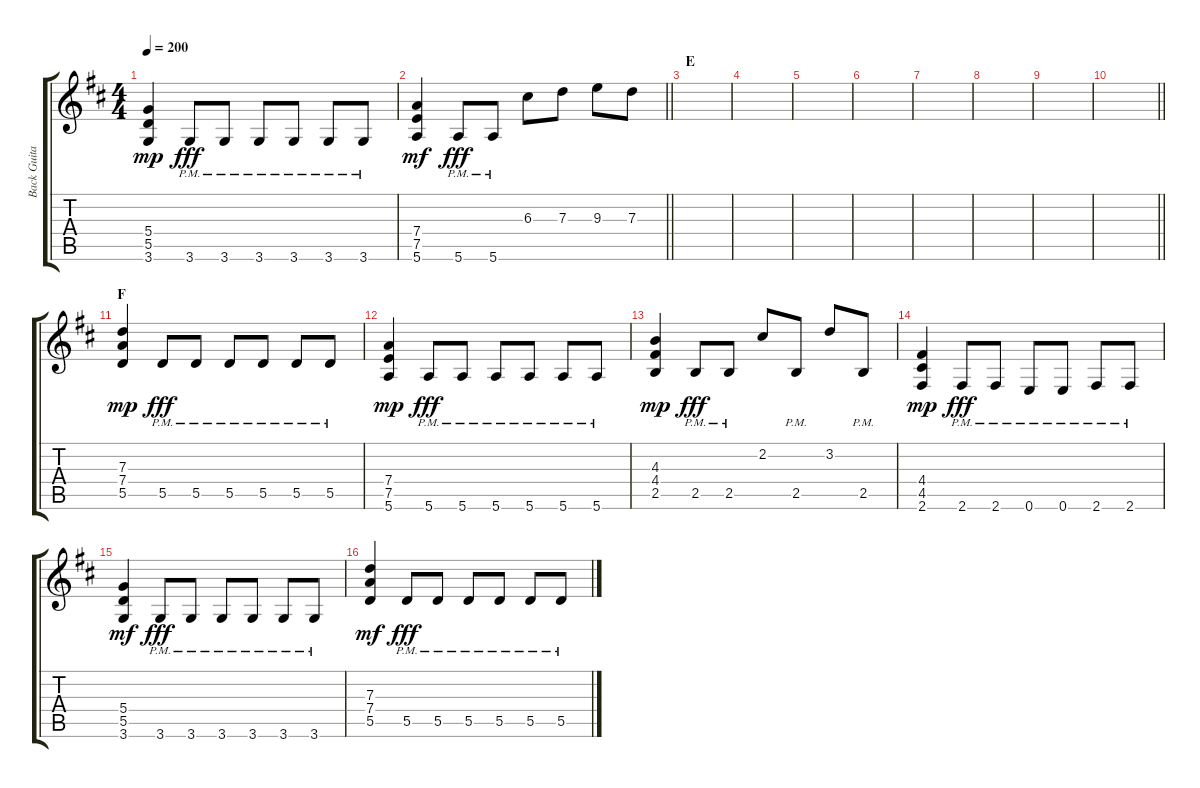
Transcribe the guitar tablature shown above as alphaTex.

\track ("Back Guitar(Left ch.)" "Back Guita") {instrument distortionguitar}
\staff {score tabs}
\tuning (E4 B3 G3 D3 A2 E2) {hide}
\ts (4 4)
\tempo 200
\clef g2
\ks d
(5.4 5.5 3.6).4{dy mp} 3.6{pm}.8{dy fff} 3.6{pm}.8 3.6{pm}.8 3.6{pm}.8 3.6{pm}.8 3.6{pm}.8 |
\barLineRight lightlight
(7.4 7.5 5.6).4{dy mf} 5.6{pm}.8{dy fff} 5.6{pm}.8 6.3.8 7.3.8 9.3.8 7.3.8 |
\section ("" "E")
|
|
|
|
|
|
|
\barLineRight lightlight
|
\section ("" "F")
(7.3 7.4 5.5).4{txt "" dy mp} 5.5{pm}.8{dy fff} 5.5{pm}.8 5.5{pm}.8 5.5{pm}.8 5.5{pm}.8 5.5{pm}.8 |
(7.4 7.5 5.6).4{dy mp} 5.6{pm}.8{dy fff} 5.6{pm}.8 5.6{pm}.8 5.6{pm}.8 5.6{pm}.8 5.6{pm}.8 |
(4.3 4.4 2.5).4{dy mp} 2.5{pm}.8{dy fff} 2.5{pm}.8 2.2.8 2.5{pm}.8 3.2.8 2.5{pm}.8 |
(4.4 4.5 2.6).4{dy mp} 2.6{pm}.8{dy fff} 2.6{pm}.8 0.6{pm}.8 0.6{pm}.8 2.6{pm}.8 2.6{pm}.8 |
(5.4 5.5 3.6).4{dy mf} 3.6{pm}.8{dy fff} 3.6{pm}.8 3.6{pm}.8 3.6{pm}.8 3.6{pm}.8 3.6{pm}.8 |
(7.3 7.4 5.5).4{dy mf} 5.5{pm}.8{dy fff} 5.5{pm}.8 5.5{pm}.8 5.5{pm}.8 5.5{pm}.8 5.5{pm}.8
